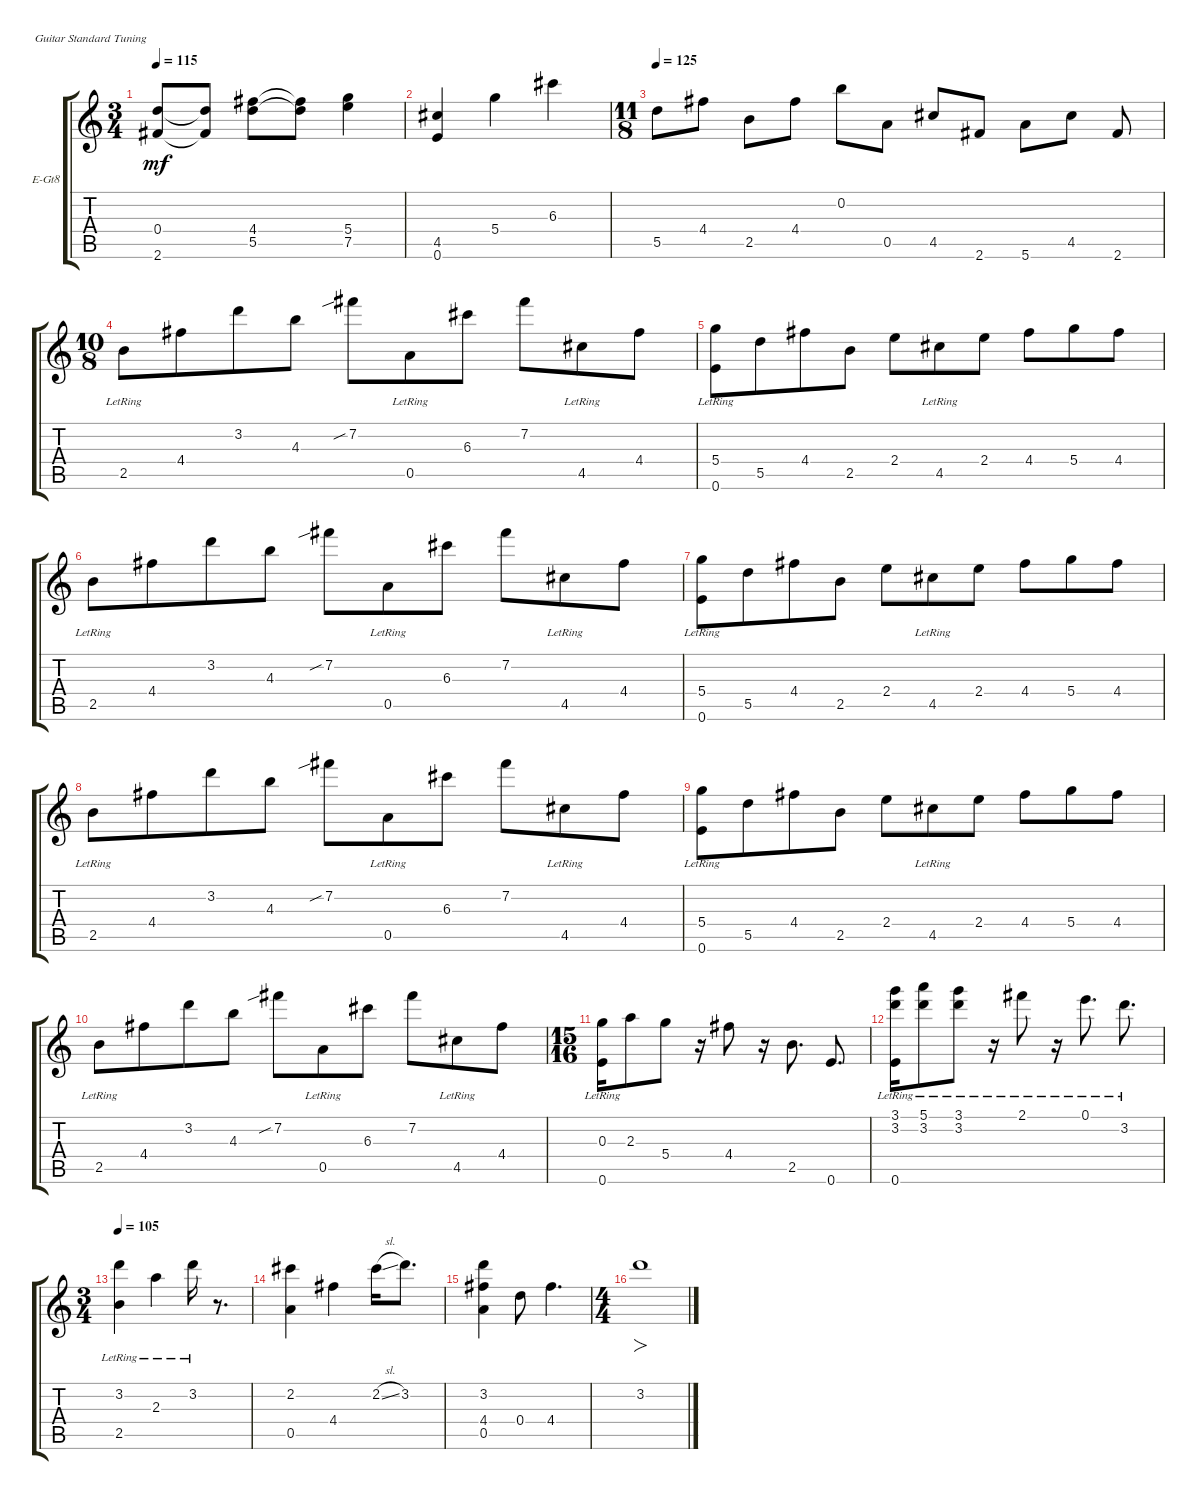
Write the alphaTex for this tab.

\defaultSystemsLayout 4
\bracketExtendMode groupsimilarinstruments
\firstSystemTrackNameOrientation horizontal
\otherSystemsTrackNameOrientation horizontal
\track ("Javier" "E-Gt8") {instrument electricguitarclean}
\staff {score tabs}
\tuning (E4 B3 G3 D3 A2 E2)
\displaytranspose 24
\ts (3 4)
\tempo 115
\clef g2
\ks c
(2.6 0.4).8{dy mf} (0.4{t} 2.6{t}).8 (5.5 4.4).8 (5.5{t} 4.4{t}).8 (7.5 5.4).4 |
(4.5 0.6).4 5.4.4 6.3.4 |
\ts (11 8)
\tempo 125
5.5.8 4.4.8 2.5.8 4.4.8 0.2.8 0.5.8 4.5.8 2.6.8 5.6.8 4.5.8 2.6.8 |
\ts (10 8)
2.5{lr}.8 4.4.8 3.2.8 4.3.8 7.2{sib}.8 0.5{lr}.8 6.3.8 7.2.8 4.5{lr}.8 4.4.8 |
(0.6{lr} 5.4).8 5.5.8 4.4.8 2.5.8 2.4.8 4.5{lr}.8 2.4.8 4.4.8 5.4.8 4.4.8 |
2.5{lr}.8 4.4.8 3.2.8 4.3.8 7.2{sib}.8 0.5{lr}.8 6.3.8 7.2.8 4.5{lr}.8 4.4.8 |
(0.6{lr} 5.4).8 5.5.8 4.4.8 2.5.8 2.4.8 4.5{lr}.8 2.4.8 4.4.8 5.4.8 4.4.8 |
2.5{lr}.8 4.4.8 3.2.8 4.3.8 7.2{sib}.8 0.5{lr}.8 6.3.8 7.2.8 4.5{lr}.8 4.4.8 |
(0.6{lr} 5.4).8 5.5.8 4.4.8 2.5.8 2.4.8 4.5{lr}.8 2.4.8 4.4.8 5.4.8 4.4.8 |
2.5{lr}.8 4.4.8 3.2.8 4.3.8 7.2{sib}.8 0.5{lr}.8 6.3.8 7.2.8 4.5{lr}.8 4.4.8 |
\ts (15 16)
(0.6{lr} 0.3).16 2.3.8 5.4.8 r.16 4.4.8 r.16 2.5.8{d} 0.6.8{d} |
(3.2{lr} 3.1{lr} 0.6{lr}).16 (5.1{lr} 3.2{lr}).8 (3.1{lr} 3.2{lr}).8 r.16 2.1{lr}.8 r.16 0.1{lr}.8{d} 3.2{lr}.8{d} |
\ts (3 4)
\tempo 105
(3.2{lr} 2.5{lr}).4 2.3{lr}.4 3.2{lr}.16 r.8{d} |
(2.2 0.5).4 4.4.4 2.2{sl}.16 3.2.8{d} |
(4.4 3.2 0.5).4 0.4.8 4.4.4{d} |
\ts (4 4)
3.2.1{fo}
